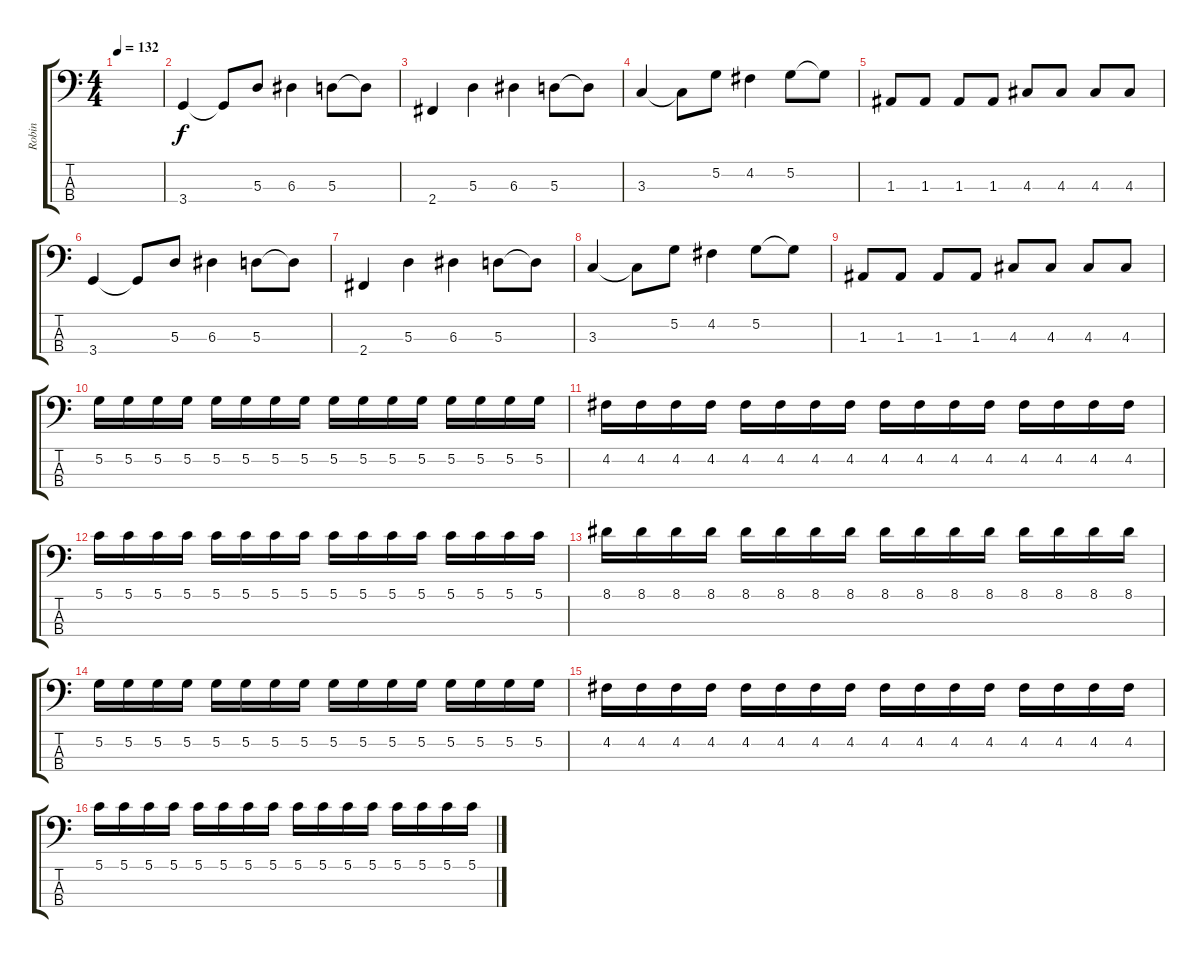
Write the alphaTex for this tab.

\track ("Robin" "Robin") {instrument electricbasspick}
\staff {score tabs}
\tuning (G2 D2 A1 E1) {hide}
\ts (4 4)
\tempo 132
\clef f4
\ks c
|
3.4.4 3.4{t}.8 5.3.8 6.3.4 5.3.8 5.3{t}.8 |
2.4.4 5.3.4 6.3.4 5.3.8 5.3{t}.8 |
3.3.4 3.3{t}.8 5.2.8 4.2.4 5.2.8 5.2{t}.8 |
1.3.8 1.3.8 1.3.8 1.3.8 4.3.8 4.3.8 4.3.8 4.3.8 |
3.4.4 3.4{t}.8 5.3.8 6.3.4 5.3.8 5.3{t}.8 |
2.4.4 5.3.4 6.3.4 5.3.8 5.3{t}.8 |
3.3.4 3.3{t}.8 5.2.8 4.2.4 5.2.8 5.2{t}.8 |
1.3.8 1.3.8 1.3.8 1.3.8 4.3.8 4.3.8 4.3.8 4.3.8 |
5.2.16 5.2.16 5.2.16 5.2.16 5.2.16 5.2.16 5.2.16 5.2.16 5.2.16 5.2.16 5.2.16 5.2.16 5.2.16 5.2.16 5.2.16 5.2.16 |
4.2.16 4.2.16 4.2.16 4.2.16 4.2.16 4.2.16 4.2.16 4.2.16 4.2.16 4.2.16 4.2.16 4.2.16 4.2.16 4.2.16 4.2.16 4.2.16 |
5.1.16 5.1.16 5.1.16 5.1.16 5.1.16 5.1.16 5.1.16 5.1.16 5.1.16 5.1.16 5.1.16 5.1.16 5.1.16 5.1.16 5.1.16 5.1.16 |
8.1.16 8.1.16 8.1.16 8.1.16 8.1.16 8.1.16 8.1.16 8.1.16 8.1.16 8.1.16 8.1.16 8.1.16 8.1.16 8.1.16 8.1.16 8.1.16 |
5.2.16 5.2.16 5.2.16 5.2.16 5.2.16 5.2.16 5.2.16 5.2.16 5.2.16 5.2.16 5.2.16 5.2.16 5.2.16 5.2.16 5.2.16 5.2.16 |
4.2.16 4.2.16 4.2.16 4.2.16 4.2.16 4.2.16 4.2.16 4.2.16 4.2.16 4.2.16 4.2.16 4.2.16 4.2.16 4.2.16 4.2.16 4.2.16 |
5.1.16 5.1.16 5.1.16 5.1.16 5.1.16 5.1.16 5.1.16 5.1.16 5.1.16 5.1.16 5.1.16 5.1.16 5.1.16 5.1.16 5.1.16 5.1.16
